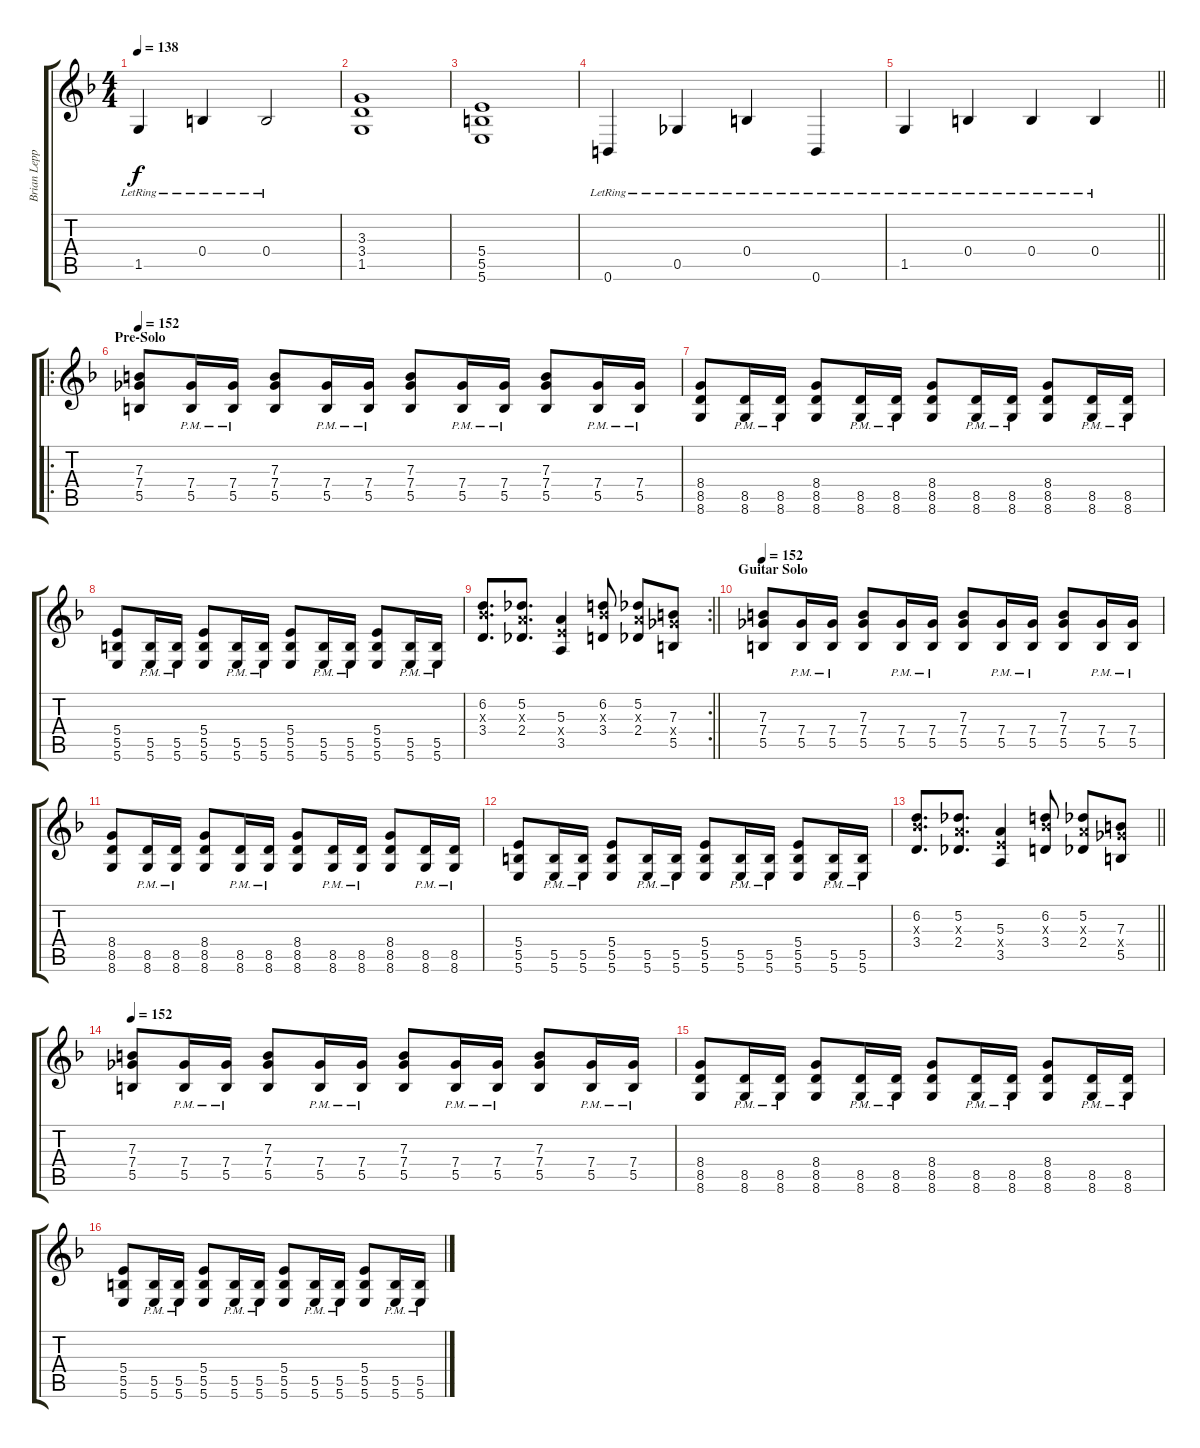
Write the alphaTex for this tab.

\track ("Brian Leppke" "Brian Lepp") {instrument distortionguitar}
\staff {score tabs}
\tuning (Db4 Ab3 E3 B2 Gb2 B1) {hide}
\ts (4 4)
\tempo 138
\clef g2
\ks f
1.5{lr}.4{dy f} 0.4{lr}.4 0.4{lr}.2 |
(3.3 3.4 1.5).1 |
(5.4 5.5 5.6).1 |
0.6{lr}.4 0.5{lr}.4 0.4{lr}.4 0.6{lr}.4 |
\barLineRight lightlight
1.5{lr}.4 0.4{lr}.4 0.4{lr}.4 0.4{lr}.4 |
\ro
\section ("" "Pre-Solo")
\tempo 152
(7.3 7.4 5.5).8 (7.4{pm} 5.5{pm}).16 (7.4{pm} 5.5{pm}).16 (7.3 7.4 5.5).8 (7.4{pm} 5.5{pm}).16 (7.4{pm} 5.5{pm}).16 (7.3 7.4 5.5).8 (7.4{pm} 5.5{pm}).16 (7.4{pm} 5.5{pm}).16 (7.3 7.4 5.5).8 (7.4{pm} 5.5{pm}).16 (7.4{pm} 5.5{pm}).16 |
(8.4 8.5 8.6).8 (8.5{pm} 8.6{pm}).16 (8.5{pm} 8.6{pm}).16 (8.4 8.5 8.6).8 (8.5{pm} 8.6{pm}).16 (8.5{pm} 8.6{pm}).16 (8.4 8.5 8.6).8 (8.5{pm} 8.6{pm}).16 (8.5{pm} 8.6{pm}).16 (8.4 8.5 8.6).8 (8.5{pm} 8.6{pm}).16 (8.5{pm} 8.6{pm}).16 |
(5.4 5.5 5.6).8 (5.5{pm} 5.6{pm}).16 (5.5{pm} 5.6{pm}).16 (5.4 5.5 5.6).8 (5.5{pm} 5.6{pm}).16 (5.5{pm} 5.6{pm}).16 (5.4 5.5 5.6).8 (5.5{pm} 5.6{pm}).16 (5.5{pm} 5.6{pm}).16 (5.4 5.5 5.6).8 (5.5{pm} 5.6{pm}).16 (5.5{pm} 5.6{pm}).16 |
\rc 2
\barLineRight lightlight
(6.2 6.3{x} 3.4).8{d} (5.2 5.3{x} 2.4).8{d} (5.3 5.4{x} 3.5).4 (6.2 6.3{x} 3.4).8 (5.2 5.3{x} 2.4).8 (7.3 7.4{x} 5.5).8 |
\section ("" "Guitar Solo")
\tempo 152
(7.3 7.4 5.5).8 (7.4{pm} 5.5{pm}).16 (7.4{pm} 5.5{pm}).16 (7.3 7.4 5.5).8 (7.4{pm} 5.5{pm}).16 (7.4{pm} 5.5{pm}).16 (7.3 7.4 5.5).8 (7.4{pm} 5.5{pm}).16 (7.4{pm} 5.5{pm}).16 (7.3 7.4 5.5).8 (7.4{pm} 5.5{pm}).16 (7.4{pm} 5.5{pm}).16 |
(8.4 8.5 8.6).8 (8.5{pm} 8.6{pm}).16 (8.5{pm} 8.6{pm}).16 (8.4 8.5 8.6).8 (8.5{pm} 8.6{pm}).16 (8.5{pm} 8.6{pm}).16 (8.4 8.5 8.6).8 (8.5{pm} 8.6{pm}).16 (8.5{pm} 8.6{pm}).16 (8.4 8.5 8.6).8 (8.5{pm} 8.6{pm}).16 (8.5{pm} 8.6{pm}).16 |
(5.4 5.5 5.6).8 (5.5{pm} 5.6{pm}).16 (5.5{pm} 5.6{pm}).16 (5.4 5.5 5.6).8 (5.5{pm} 5.6{pm}).16 (5.5{pm} 5.6{pm}).16 (5.4 5.5 5.6).8 (5.5{pm} 5.6{pm}).16 (5.5{pm} 5.6{pm}).16 (5.4 5.5 5.6).8 (5.5{pm} 5.6{pm}).16 (5.5{pm} 5.6{pm}).16 |
\barLineRight lightlight
(6.2 6.3{x} 3.4).8{d} (5.2 5.3{x} 2.4).8{d} (5.3 5.4{x} 3.5).4 (6.2 6.3{x} 3.4).8 (5.2 5.3{x} 2.4).8 (7.3 7.4{x} 5.5).8 |
\tempo 152
(7.3 7.4 5.5).8 (7.4{pm} 5.5{pm}).16 (7.4{pm} 5.5{pm}).16 (7.3 7.4 5.5).8 (7.4{pm} 5.5{pm}).16 (7.4{pm} 5.5{pm}).16 (7.3 7.4 5.5).8 (7.4{pm} 5.5{pm}).16 (7.4{pm} 5.5{pm}).16 (7.3 7.4 5.5).8 (7.4{pm} 5.5{pm}).16 (7.4{pm} 5.5{pm}).16 |
(8.4 8.5 8.6).8 (8.5{pm} 8.6{pm}).16 (8.5{pm} 8.6{pm}).16 (8.4 8.5 8.6).8 (8.5{pm} 8.6{pm}).16 (8.5{pm} 8.6{pm}).16 (8.4 8.5 8.6).8 (8.5{pm} 8.6{pm}).16 (8.5{pm} 8.6{pm}).16 (8.4 8.5 8.6).8 (8.5{pm} 8.6{pm}).16 (8.5{pm} 8.6{pm}).16 |
(5.4 5.5 5.6).8 (5.5{pm} 5.6{pm}).16 (5.5{pm} 5.6{pm}).16 (5.4 5.5 5.6).8 (5.5{pm} 5.6{pm}).16 (5.5{pm} 5.6{pm}).16 (5.4 5.5 5.6).8 (5.5{pm} 5.6{pm}).16 (5.5{pm} 5.6{pm}).16 (5.4 5.5 5.6).8 (5.5{pm} 5.6{pm}).16 (5.5{pm} 5.6{pm}).16
